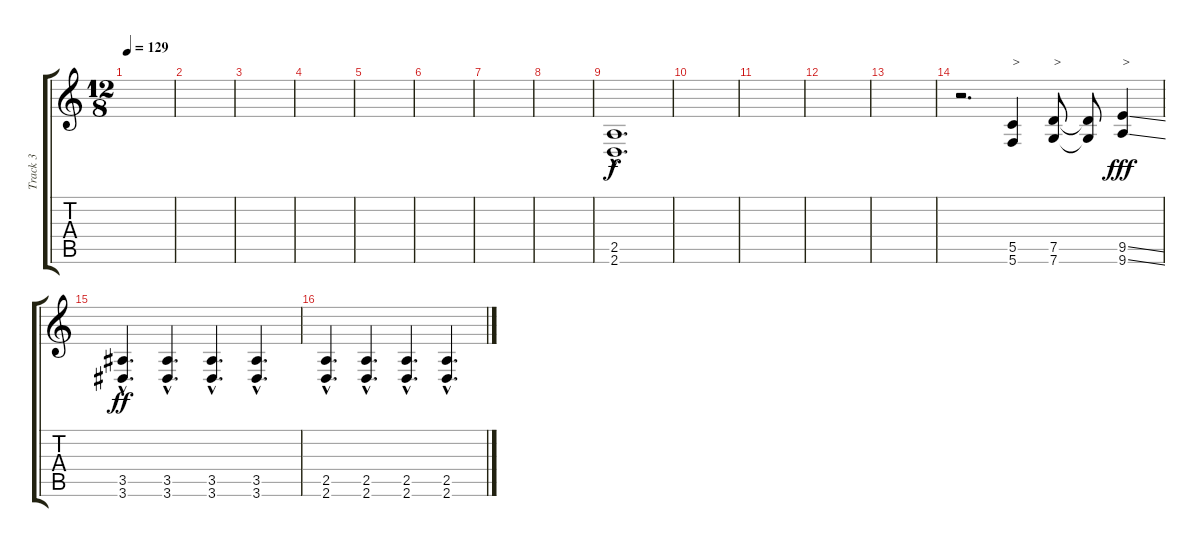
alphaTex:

\track ("Track 3" "Track 3") {instrument distortionguitar}
\staff {score tabs}
\tuning (D4 A3 F3 C3 G2 C2) {hide}
\ts (12 8)
\tempo 129
\clef g2
\ks c
|
|
|
|
|
|
|
|
(2.5{hac} 2.6{hac}).1{d volume 5} |
|
|
|
|
r.2{d} (5.5 5.6).4{txt ">"} (7.5 7.6).8{txt ">"} (7.5{t} 7.6{t}).8{dy f} (9.5{ss} 9.6{ss}).4{txt ">" dy fff} |
(3.5{hac} 3.6{hac}).4{d dy ff} (3.5{hac} 3.6{hac}).4{d} (3.5{hac} 3.6{hac}).4{d} (3.5{hac} 3.6{hac}).4{d} |
(2.5{hac} 2.6{hac}).4{d} (2.5{hac} 2.6{hac}).4{d} (2.5{hac} 2.6{hac}).4{d} (2.5{hac} 2.6{hac}).4{d}
